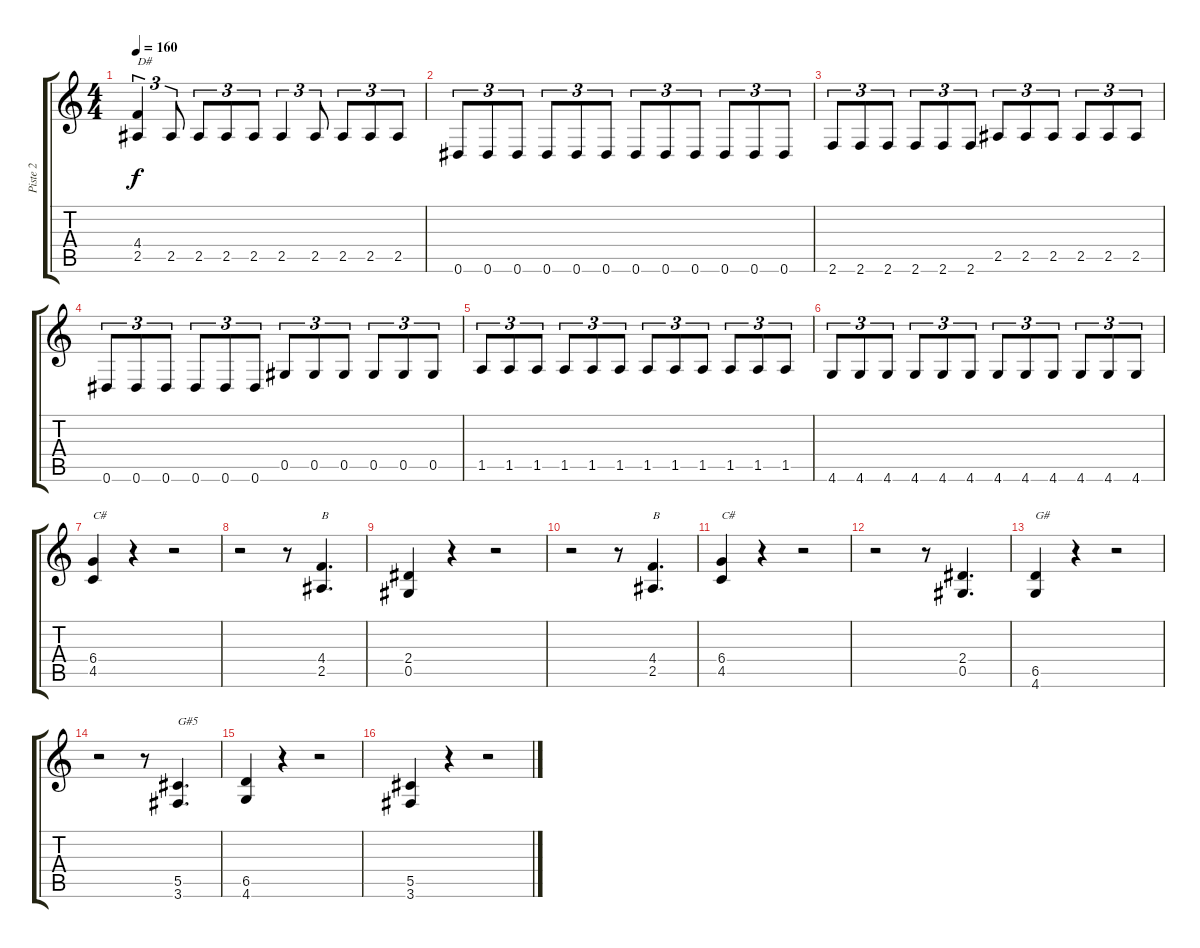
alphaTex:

\track ("Piste 2" "Piste 2") {instrument distortionguitar}
\staff {score tabs}
\tuning (Eb4 Bb3 Gb3 Db3 Ab2 Eb2) {hide}
\ts (4 4)
\tempo 160
\clef g2
\ks c
(4.4 2.5).4{tu (3 2) txt "D#" dy f} 2.5.8{tu (3 2)} 2.5.8{tu (3 2)} 2.5.8{tu (3 2)} 2.5.8{tu (3 2)} 2.5.4{tu (3 2)} 2.5.8{tu (3 2)} 2.5.8{tu (3 2)} 2.5.8{tu (3 2)} 2.5.8{tu (3 2)} |
0.6.8{tu (3 2)} 0.6.8{tu (3 2)} 0.6.8{tu (3 2)} 0.6.8{tu (3 2)} 0.6.8{tu (3 2)} 0.6.8{tu (3 2)} 0.6.8{tu (3 2)} 0.6.8{tu (3 2)} 0.6.8{tu (3 2)} 0.6.8{tu (3 2)} 0.6.8{tu (3 2)} 0.6.8{tu (3 2)} |
2.6.8{tu (3 2)} 2.6.8{tu (3 2)} 2.6.8{tu (3 2)} 2.6.8{tu (3 2)} 2.6.8{tu (3 2)} 2.6.8{tu (3 2)} 2.5.8{tu (3 2)} 2.5.8{tu (3 2)} 2.5.8{tu (3 2)} 2.5.8{tu (3 2)} 2.5.8{tu (3 2)} 2.5.8{tu (3 2)} |
0.6.8{tu (3 2)} 0.6.8{tu (3 2)} 0.6.8{tu (3 2)} 0.6.8{tu (3 2)} 0.6.8{tu (3 2)} 0.6.8{tu (3 2)} 0.5.8{tu (3 2)} 0.5.8{tu (3 2)} 0.5.8{tu (3 2)} 0.5.8{tu (3 2)} 0.5.8{tu (3 2)} 0.5.8{tu (3 2)} |
1.5.8{tu (3 2)} 1.5.8{tu (3 2)} 1.5.8{tu (3 2)} 1.5.8{tu (3 2)} 1.5.8{tu (3 2)} 1.5.8{tu (3 2)} 1.5.8{tu (3 2) txt ""} 1.5.8{tu (3 2)} 1.5.8{tu (3 2)} 1.5.8{tu (3 2)} 1.5.8{tu (3 2)} 1.5.8{tu (3 2)} |
4.6.8{tu (3 2)} 4.6.8{tu (3 2)} 4.6.8{tu (3 2)} 4.6.8{tu (3 2)} 4.6.8{tu (3 2)} 4.6.8{tu (3 2)} 4.6.8{tu (3 2)} 4.6.8{tu (3 2)} 4.6.8{tu (3 2)} 4.6.8{tu (3 2)} 4.6.8{tu (3 2)} 4.6.8{tu (3 2)} |
(6.4 4.5).4{txt "C#"} r.4 r.2 |
r.2 r.8 (4.4 2.5).4{d txt "B"} |
(2.4 0.5).4 r.4 r.2 |
r.2 r.8 (4.4 2.5).4{d txt "B"} |
(6.4 4.5).4{txt "C#"} r.4 r.2 |
r.2 r.8 (2.4 0.5).4{d} |
(6.5 4.6).4{txt "G#"} r.4 r.2 |
r.2 r.8 (5.5 3.6).4{d txt "G#5"} |
(6.5 4.6).4 r.4 r.2 |
(5.5 3.6).4 r.4 r.2
